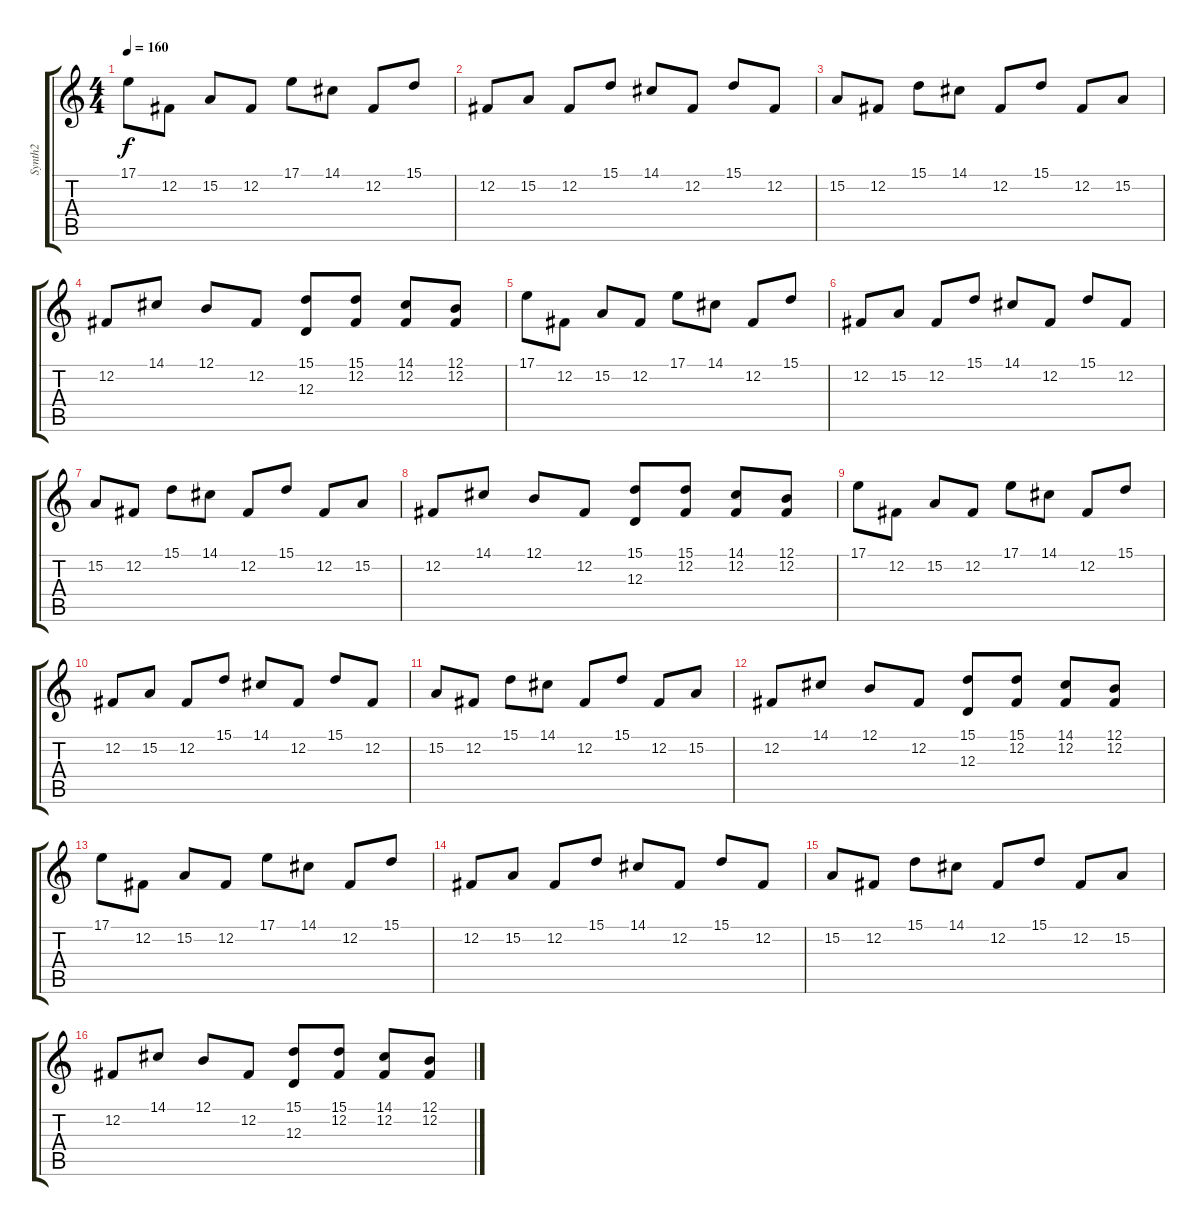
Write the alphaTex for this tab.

\track ("Synth2" "Synth2") {instrument synthstrings2}
\staff {score tabs}
\tuning (B3 Gb3 D3 A2 E2 B1) {hide}
\ts (4 4)
\tempo 160
\clef g2
\ks c
17.1.8{dy f} 12.2.8 15.2.8 12.2.8 17.1.8 14.1.8 12.2.8 15.1.8 |
12.2.8 15.2.8 12.2.8 15.1.8 14.1.8 12.2.8 15.1.8 12.2.8 |
15.2.8 12.2.8 15.1.8 14.1.8 12.2.8 15.1.8 12.2.8 15.2.8 |
12.2.8 14.1.8 12.1.8 12.2.8 (15.1 12.3).8 (15.1 12.2).8 (14.1 12.2).8 (12.1 12.2).8 |
17.1.8 12.2.8 15.2.8 12.2.8 17.1.8 14.1.8 12.2.8 15.1.8 |
12.2.8 15.2.8 12.2.8 15.1.8 14.1.8 12.2.8 15.1.8 12.2.8 |
15.2.8 12.2.8 15.1.8 14.1.8 12.2.8 15.1.8 12.2.8 15.2.8 |
12.2.8 14.1.8 12.1.8 12.2.8 (15.1 12.3).8 (15.1 12.2).8 (14.1 12.2).8 (12.1 12.2).8 |
17.1.8 12.2.8 15.2.8 12.2.8 17.1.8 14.1.8 12.2.8 15.1.8 |
12.2.8 15.2.8 12.2.8 15.1.8 14.1.8 12.2.8 15.1.8 12.2.8 |
15.2.8 12.2.8 15.1.8 14.1.8 12.2.8 15.1.8 12.2.8 15.2.8 |
12.2.8 14.1.8 12.1.8 12.2.8 (15.1 12.3).8 (15.1 12.2).8 (14.1 12.2).8 (12.1 12.2).8 |
17.1.8 12.2.8 15.2.8 12.2.8 17.1.8 14.1.8 12.2.8 15.1.8 |
12.2.8 15.2.8 12.2.8 15.1.8 14.1.8 12.2.8 15.1.8 12.2.8 |
15.2.8 12.2.8 15.1.8 14.1.8 12.2.8 15.1.8 12.2.8 15.2.8 |
12.2.8 14.1.8 12.1.8 12.2.8 (15.1 12.3).8 (15.1 12.2).8 (14.1 12.2).8 (12.1 12.2).8
